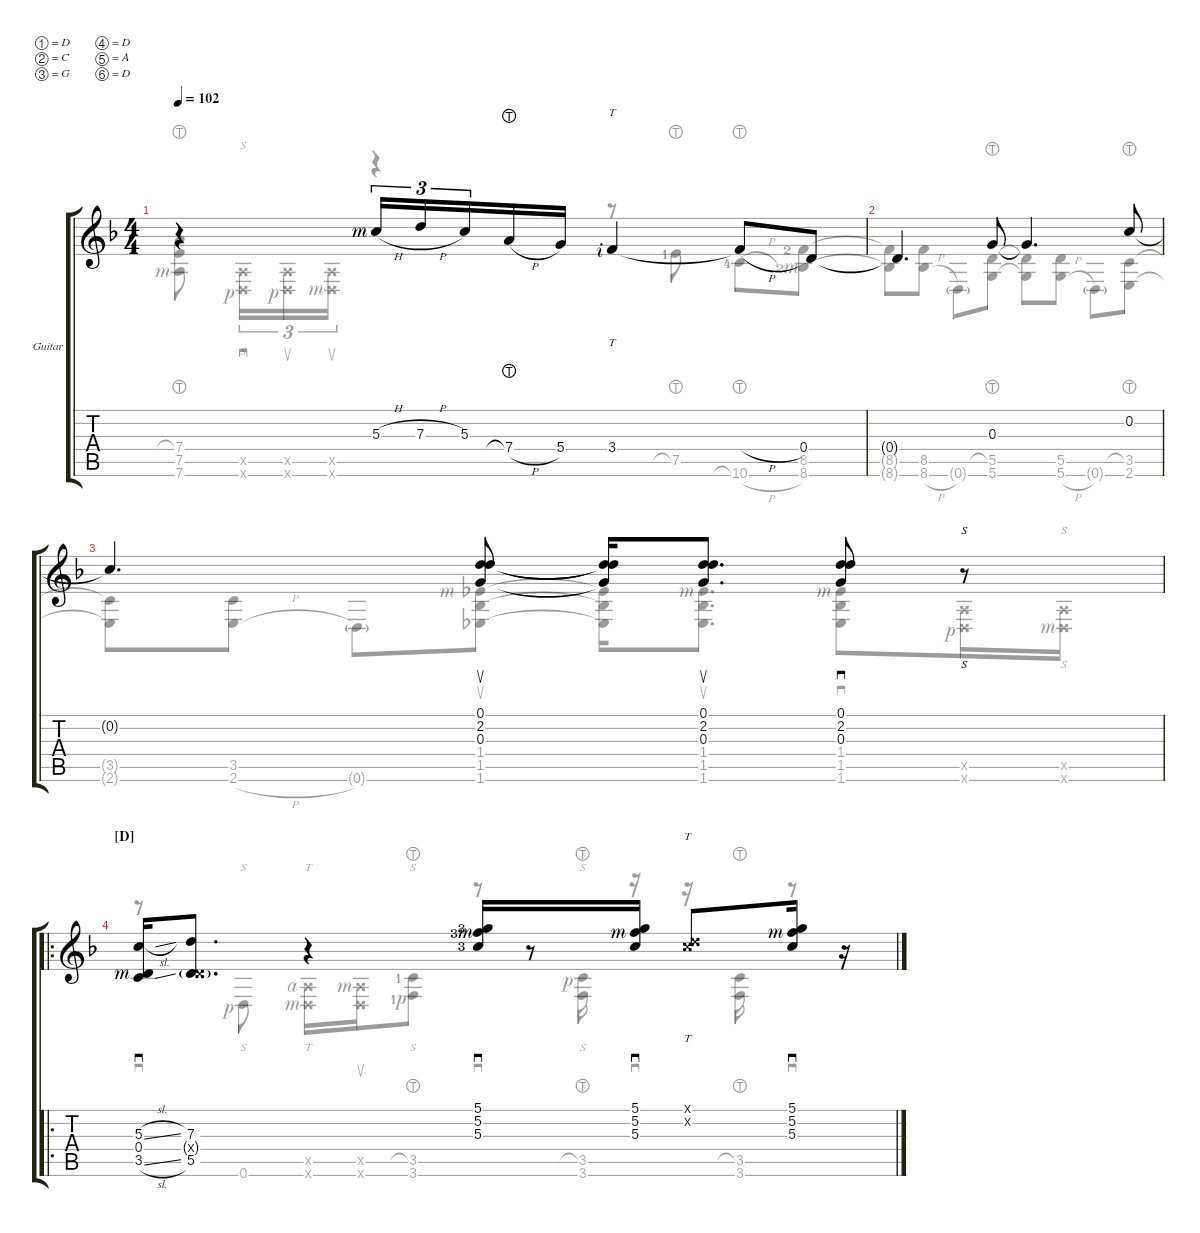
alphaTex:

\defaultSystemsLayout 4
\hideDynamics
\bracketExtendMode groupsimilarinstruments
\firstSystemTrackNameMode fullname
\otherSystemsTrackNameMode fullname
\firstSystemTrackNameOrientation horizontal
\otherSystemsTrackNameOrientation horizontal
\track ("Guitar" "Gtr.") {instrument acousticguitarsteel}
\staff {score tabs}
\tuning (D4 C4 G3 D3 A2 D2)
\voice
\ts (4 4)
\tempo 102
\clef g2
\ks dminor
r.4{dy mf} 5.3{h rf 3}.16{tu (3 2)} 7.3{h}.16{tu (3 2)} 5.3.16{tu (3 2) beam merge} 7.4{h lht}.16 5.4.16 3.4{rf 2}.4{tt} 3.4{h t}.8 0.4.8 |
0.4{t}.4{d} 0.3.8 0.3{t}.4{d} 0.2.8 |
0.2{t}.4{d} (0.1 2.2 0.3).8{su} (0.1{t} 2.2{t} 0.3{t}).16 (0.1 2.2 0.3).8{d su} (0.1 2.2 0.3).8{sd} r.8{s} |
\ro
\section ("D" "")
(3.5{sl} 0.4{rf 3} 5.3{sl}).16{sd} (7.3 5.5 0.4{g x}).8{d} r.4 (5.2{lf 4 rf 3} 5.1{lf 4} 5.3{lf 4}).16{sd} r.8 (5.3 5.2{rf 3} 5.1).16{sd} (0.1{x} 0.2{x}).8{tt} (5.1 5.2{rf 3} 5.3).16{sd} r.16
\voice
\clef g2
\ottava regular
\simile none
\ks dminor
(7.6{rf 3} 7.5 7.4{lht}).8{dy mf} (0.6{x rf 1} 0.5{x}).16{s sd tu (3 2)} (0.6{x rf 1} 0.5{x}).16{su tu (3 2)} (0.6{x rf 3} 0.5{x}).16{su tu (3 2)} r.4 r.8 7.5{lht lf 2}.8 10.6{h lht lf 5}.8 (8.6{lf 3 rf 3} 8.5{lf 3}).8 |
(8.6{t} 8.5{t}).8 (8.6{h} 8.5).8 0.6{g}.8 (5.6 5.5{lht}).8 (5.6{t} 5.5{t}).8 (5.6{h} 5.5).8 0.6{g}.8 (2.6 3.5{lht}).8 |
(2.6{t} 3.5{t}).8 (2.6{h} 3.5).8 0.6{g}.8 (1.6 1.5 1.4{rf 3}).8{su dy mp} (1.6{t} 1.5{t} 1.4{t}).16 (1.6 1.5 1.4{rf 3}).8{d su} (1.6 1.5 1.4{rf 3}).8{sd} (0.5{x} 0.6{x rf 1}).16{s} (0.6{x rf 3} 0.5{x}).16{s} |
r.8{sd} 0.6{rf 1}.8{s dy mf} (0.5{x rf 4} 0.6{x rf 3}).16{tt} (0.5{x rf 3} 0.6{x}).16{su} (3.6{lf 2 rf 1} 3.5{lht lf 2}).8{s} r.8{sd} (3.5{lht rf 1} 3.6).16{s} r.16{sd} r.16 (3.5{lht} 3.6).16 r.8{sd}
